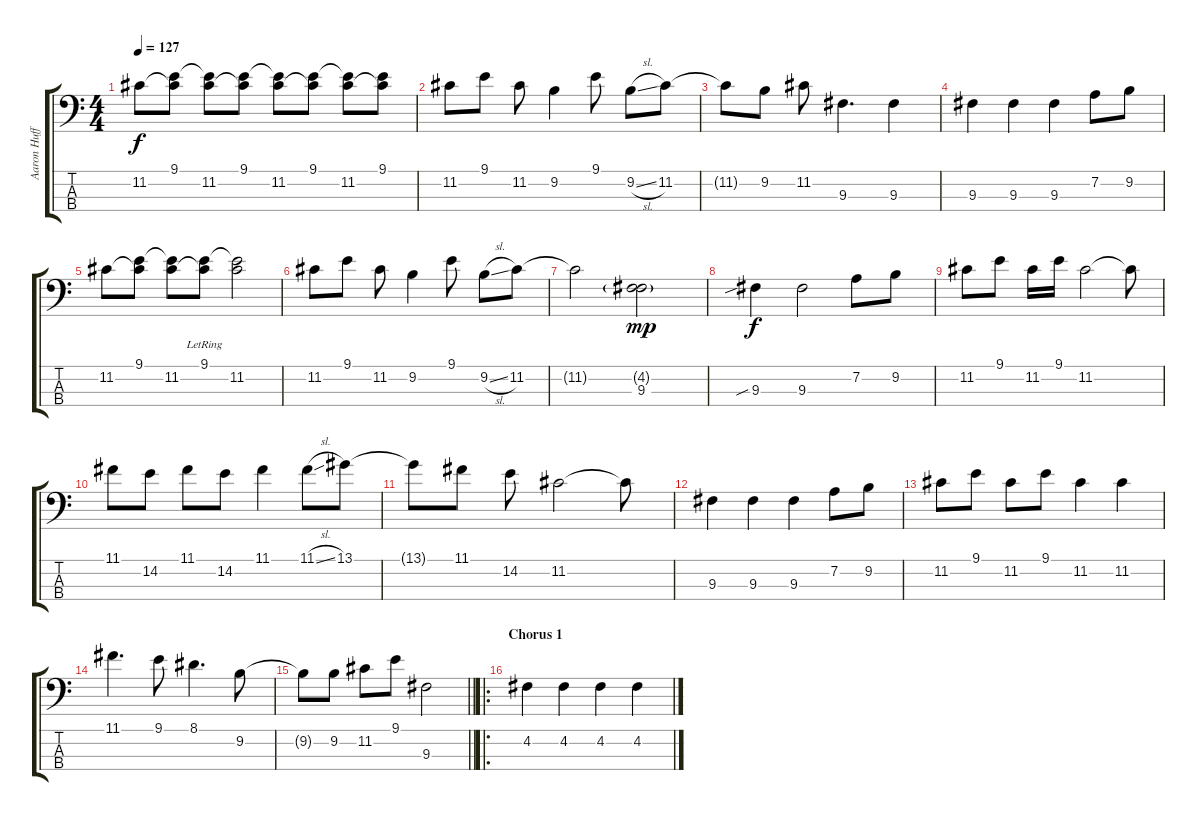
\track ("Aaron Huffman" "Aaron Huff") {instrument electricbassfinger}
\staff {score tabs}
\tuning (G2 D2 A1 E1) {hide}
\ts (4 4)
\tempo 127
\clef f4
\ks c
11.2.8{dy f} (9.1 11.2{t}).8 (9.1{t} 11.2).8 (9.1 11.2{t}).8 (9.1{t} 11.2).8 (9.1 11.2{t}).8 (9.1{t} 11.2).8 (9.1 11.2{t}).8 |
11.2.8 9.1.8 11.2.8 9.2.4 9.1.8 9.2{sl}.8 11.2.8 |
11.2{t}.8 9.2.8 11.2.8 9.3.4{d} 9.3.4 |
9.3.4 9.3.4 9.3.4 7.2.8 9.2.8 |
11.2.8 (9.1 11.2{t}).8 (9.1{t} 11.2).8 (9.1{lr} 11.2{t}).8 (9.1{t} 11.2).2 |
11.2.8 9.1.8 11.2.8 9.2.4 9.1.8 9.2{sl}.8 11.2.8 |
11.2{t}.2 (4.2{g} 9.3).2{dy mp} |
9.3{sib}.4{dy f} 9.3.2 7.2.8 9.2.8 |
11.2.8 9.1.8 11.2.16 9.1.16 11.2.2 11.2{t}.8 |
11.1.8 14.2.8 11.1.8 14.2.8 11.1.4 11.1{sl}.8 13.1.8 |
13.1{t}.8 11.1.8 14.2.8 11.2.2 11.2{t}.8 |
9.3.4 9.3.4 9.3.4 7.2.8 9.2.8 |
11.2.8 9.1.8 11.2.8 9.1.8 11.2.4 11.2.4 |
11.1.4{d} 9.1.8 8.1.4{d} 9.2.8 |
\barLineRight lightlight
9.2{t}.8 9.2.8 11.2.8 9.1.8 9.3.2 |
\ro
\section ("" "Chorus 1")
4.2.4 4.2.4 4.2.4 4.2{sl}.4
